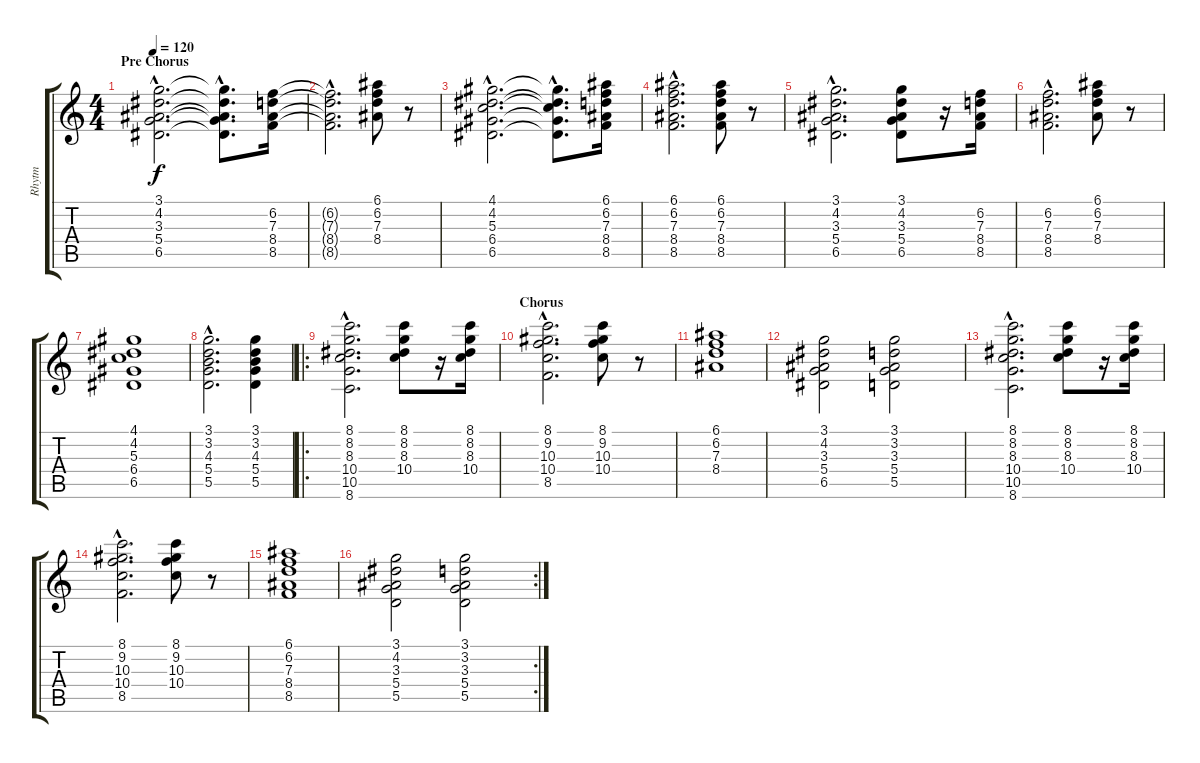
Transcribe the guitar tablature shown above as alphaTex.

\track ("Rhytm" "Rhytm") {instrument electricguitarclean}
\staff {score tabs}
\tuning (E4 B3 G3 D3 A2 E2) {hide}
\ts (4 4)
\section ("" "Pre Chorus")
\tempo 120
\clef g2
\ks c
(3.1{hac} 4.2{hac} 3.3{hac} 5.4{hac} 6.5{hac}).2{d dy f} (3.1{hac t} 4.2{hac t} 3.3{hac t} 5.4{hac t} 6.5{hac t}).8{d} (6.2 7.3 8.4 8.5).16 |
(6.2{hac t} 7.3{hac t} 8.4{hac t} 8.5{hac t}).2{d} (6.1 6.2 7.3 8.4).8 r.8 |
(4.1{hac} 4.2{hac} 5.3{hac} 6.4{hac} 6.5{hac}).2{d} (4.1{hac t} 4.2{hac t} 5.3{hac t} 6.4{hac t} 6.5{hac t}).8{d} (6.1 6.2 7.3 8.4 8.5).16 |
(6.1{hac} 6.2{hac} 7.3{hac} 8.4{hac} 8.5{hac}).2{d} (6.1 6.2 7.3 8.4 8.5).8 r.8 |
(3.1{hac} 4.2{hac} 3.3{hac} 5.4{hac} 6.5{hac}).2{d} (3.1 4.2 3.3 5.4 6.5).8 r.16 (6.2 7.3 8.4 8.5).16 |
(6.2{hac} 7.3{hac} 8.4{hac} 8.5{hac}).2{d} (6.1 6.2 7.3 8.4).8 r.8 |
(4.1 4.2 5.3 6.4 6.5).1 |
(3.1{hac} 3.2{hac} 4.3{hac} 5.4{hac} 5.5{hac}).2{d} (3.1 3.2 4.3 5.4 5.5).4 |
\ro
(8.1{hac} 8.2{hac} 8.3{hac} 10.4{hac} 10.5{hac} 8.6{hac}).2{d} (8.1 8.2 8.3 10.4).8 r.16 (8.1 8.2 8.3 10.4).16 |
\section ("" "Chorus")
(8.1{hac} 9.2{hac} 10.3{hac} 10.4{hac} 8.5{hac}).2{d} (8.1 9.2 10.3 10.4).8 r.8 |
(6.1 6.2 7.3 8.4).1 |
(3.1 4.2 3.3 5.4 6.5).2 (3.1 3.2 3.3 5.4 5.5).2 |
(8.1{hac} 8.2{hac} 8.3{hac} 10.4{hac} 10.5{hac} 8.6{hac}).2{d} (8.1 8.2 8.3 10.4).8 r.16 (8.1 8.2 8.3 10.4).16 |
(8.1{hac} 9.2{hac} 10.3{hac} 10.4{hac} 8.5{hac}).2{d} (8.1 9.2 10.3 10.4).8 r.8 |
(6.1 6.2 7.3 8.4 8.5).1 |
\rc 2
(3.1 4.2 3.3 5.4 5.5).2 (3.1 3.2 3.3 5.4 5.5).2
